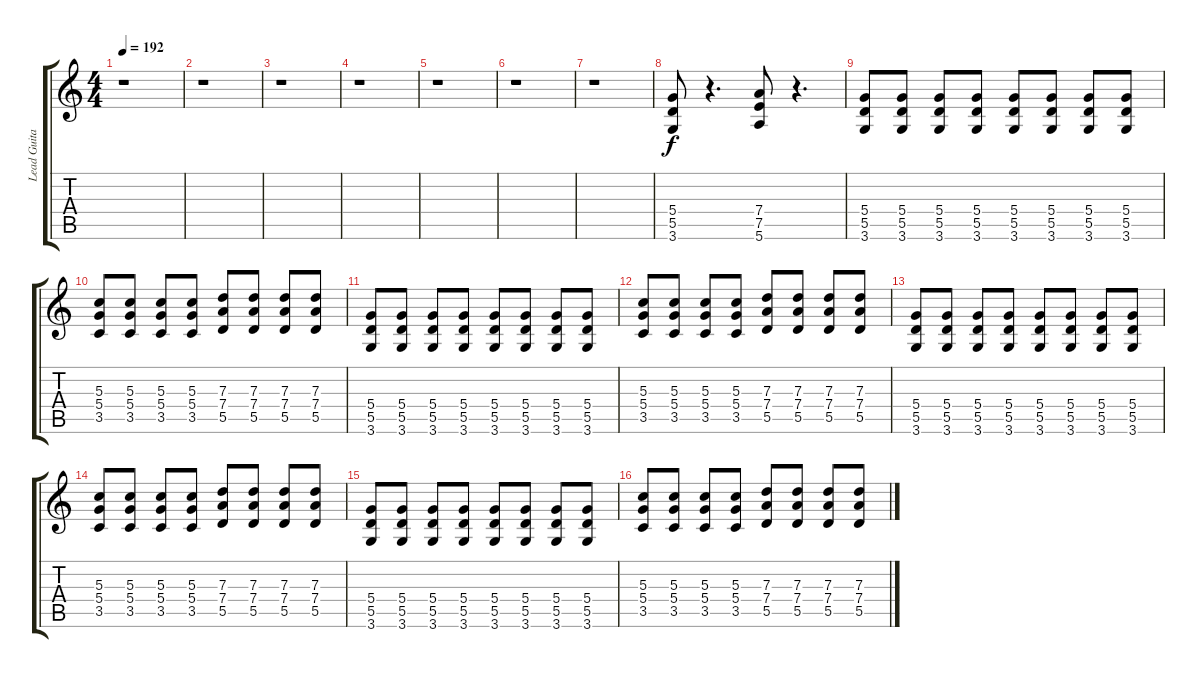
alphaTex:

\track ("Lead Guitar" "Lead Guita") {instrument electricguitarclean}
\staff {score tabs}
\tuning (E4 B3 G3 D3 A2 E2) {hide}
\ts (4 4)
\tempo 192
\clef g2
\ks c
r.1{dy f} |
r.1 |
r.1 |
r.1 |
r.1 |
r.1 |
r.1 |
(5.4 5.5 3.6).8 r.4{d} (7.4 7.5 5.6).8 r.4{d} |
(5.4 5.5 3.6).8 (5.4 5.5 3.6).8 (5.4 5.5 3.6).8 (5.4 5.5 3.6).8 (5.4 5.5 3.6).8 (5.4 5.5 3.6).8 (5.4 5.5 3.6).8 (5.4 5.5 3.6).8 |
(5.3 5.4 3.5).8 (5.3 5.4 3.5).8 (5.3 5.4 3.5).8 (5.3 5.4 3.5).8 (7.3 7.4 5.5).8 (7.3 7.4 5.5).8 (7.3 7.4 5.5).8 (7.3 7.4 5.5).8 |
(5.4 5.5 3.6).8 (5.4 5.5 3.6).8 (5.4 5.5 3.6).8 (5.4 5.5 3.6).8 (5.4 5.5 3.6).8 (5.4 5.5 3.6).8 (5.4 5.5 3.6).8 (5.4 5.5 3.6).8 |
(5.3 5.4 3.5).8 (5.3 5.4 3.5).8 (5.3 5.4 3.5).8 (5.3 5.4 3.5).8 (7.3 7.4 5.5).8 (7.3 7.4 5.5).8 (7.3 7.4 5.5).8 (7.3 7.4 5.5).8 |
(5.4 5.5 3.6).8 (5.4 5.5 3.6).8 (5.4 5.5 3.6).8 (5.4 5.5 3.6).8 (5.4 5.5 3.6).8 (5.4 5.5 3.6).8 (5.4 5.5 3.6).8 (5.4 5.5 3.6).8 |
(5.3 5.4 3.5).8 (5.3 5.4 3.5).8 (5.3 5.4 3.5).8 (5.3 5.4 3.5).8 (7.3 7.4 5.5).8 (7.3 7.4 5.5).8 (7.3 7.4 5.5).8 (7.3 7.4 5.5).8 |
(5.4 5.5 3.6).8 (5.4 5.5 3.6).8 (5.4 5.5 3.6).8 (5.4 5.5 3.6).8 (5.4 5.5 3.6).8 (5.4 5.5 3.6).8 (5.4 5.5 3.6).8 (5.4 5.5 3.6).8 |
(5.3 5.4 3.5).8 (5.3 5.4 3.5).8 (5.3 5.4 3.5).8 (5.3 5.4 3.5).8 (7.3 7.4 5.5).8 (7.3 7.4 5.5).8 (7.3 7.4 5.5).8 (7.3 7.4 5.5).8
